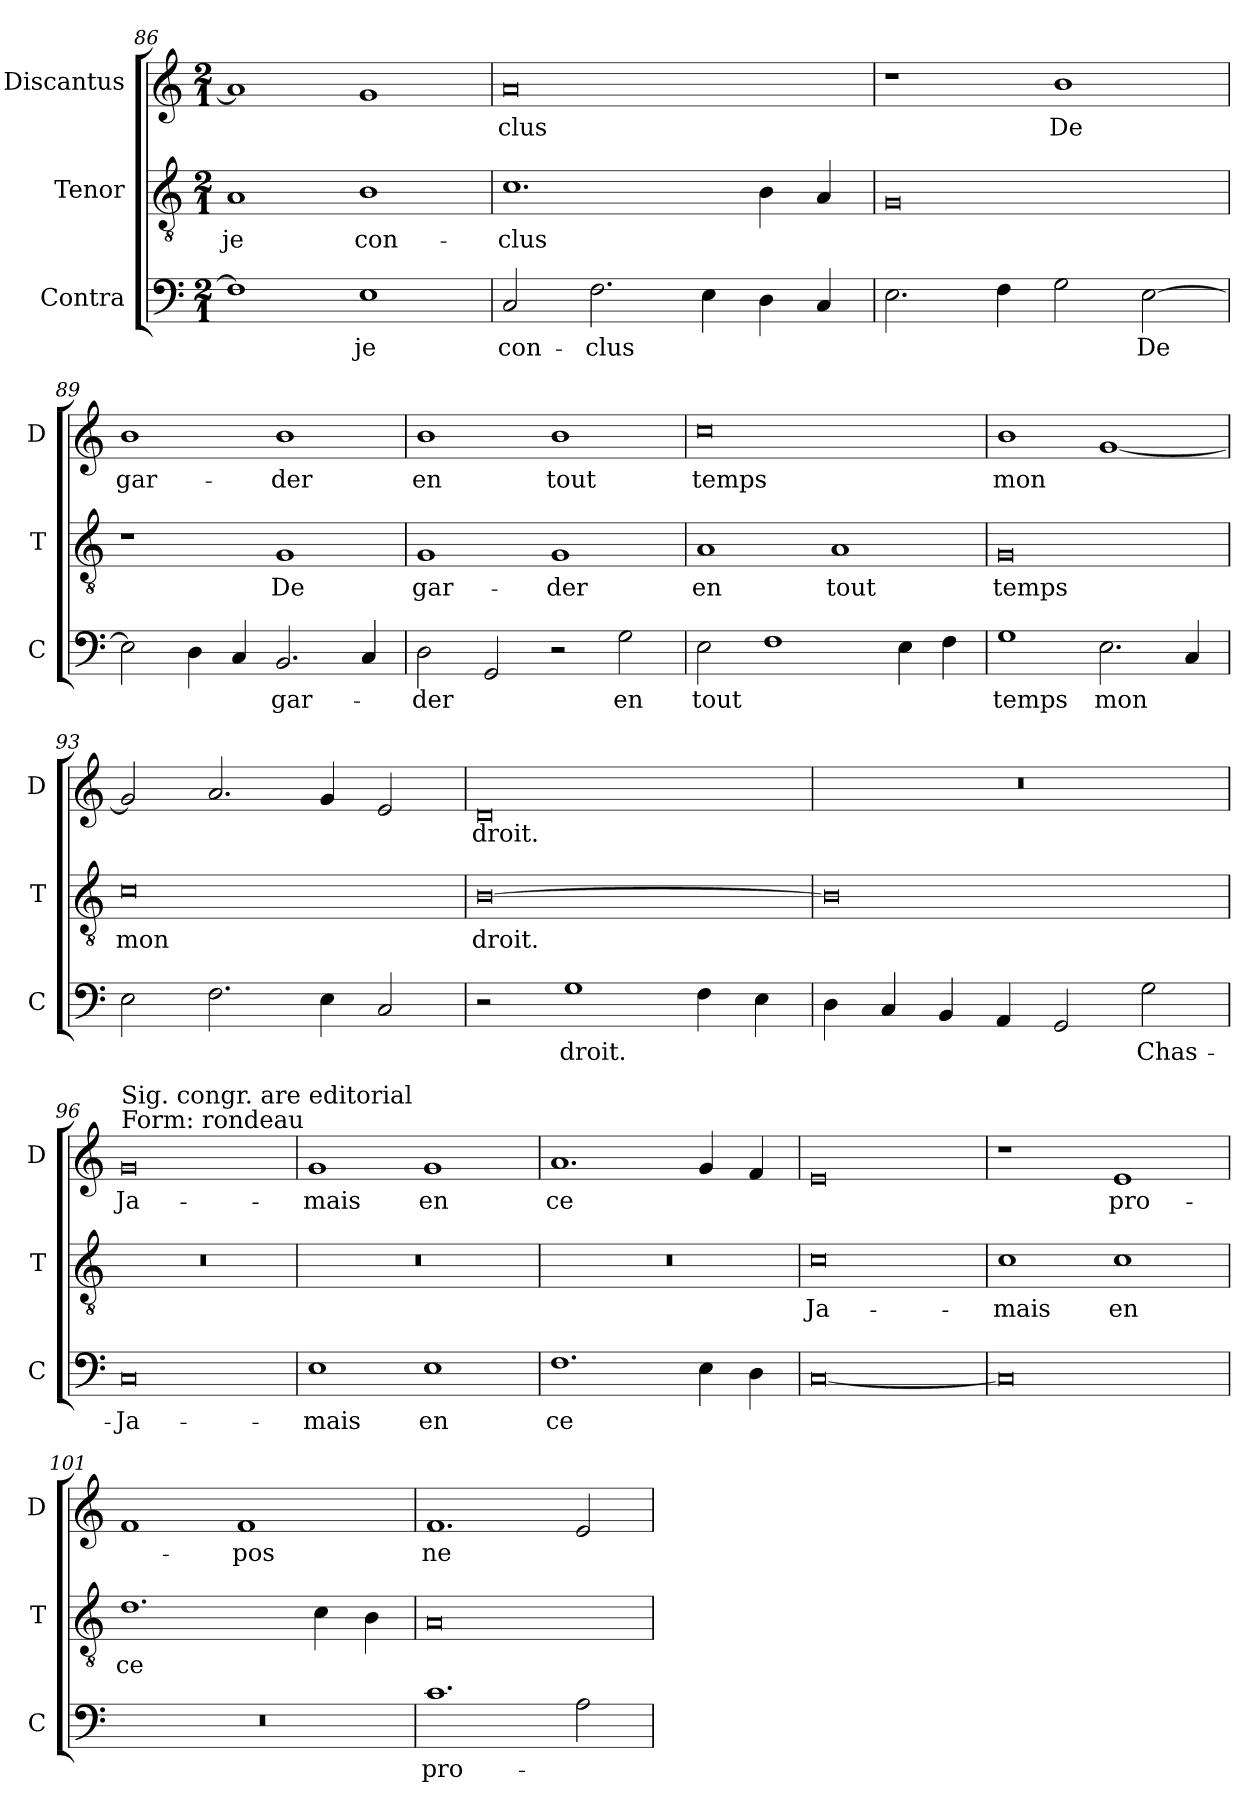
**kern	**text	**kern	**text	**kern	**text
*part3	*part3	*part2	*part2	*part1	*part1
*staff3	*staff3	*staff2	*staff2	*staff1	*staff1
*I"Contra	*	*I"Tenor	*	*I"Discantus	*
*I'C	*	*I'T	*	*I'D	*
*clefF4	*	*clefGv2	*	*clefG2	*
*k[]	*	*k[]	*	*k[]	*
*M2/1	*	*M2/1	*	*M2/1	*
=86	=86	=86	=86	=86	=86
1F]	.	1A	je	1a]	.
1E	je	1B	con-	1g	.
=87	=87	=87	=87	=87	=87
2C	con-	1.c	-clus	0a	-clus
2.F	-clus	.	.	.	.
4E	.	.	.	.	.
4D	.	4B	.	.	.
4C	.	4A	.	.	.
=88	=88	=88	=88	=88	=88
2.E	.	0G	.	1r	.
4F	.	.	.	.	.
2G	.	.	.	1b	De
[2E	De	.	.	.	.
=89	=89	=89	=89	=89	=89
2E]	.	1r	.	1b	gar-
4D	.	.	.	.	.
4C	.	.	.	.	.
2.BB	gar-	1G	De	1b	-der
4C	.	.	.	.	.
=90	=90	=90	=90	=90	=90
2D	-der	1G	gar-	1b	en
2GG	.	.	.	.	.
2r	.	1G	-der	1b	tout
2G	en	.	.	.	.
=91	=91	=91	=91	=91	=91
2E	tout	1A	en	0cc	temps
1F	.	.	.	.	.
.	.	1A	tout	.	.
4E	.	.	.	.	.
4F	.	.	.	.	.
=92	=92	=92	=92	=92	=92
1G	temps	0G	temps	1b	mon
2.E	mon	.	.	[1g	.
4C	.	.	.	.	.
=93	=93	=93	=93	=93	=93
2E	.	0c	mon	2g]	.
2.F	.	.	.	2.a	.
4E	.	.	.	4g	.
2C	.	.	.	2e	.
=94	=94	=94	=94	=94	=94
2r	.	[0B	droit.	0d	droit.
1G	droit.	.	.	.	.
4F	.	.	.	.	.
4E	.	.	.	.	.
=95	=95	=95	=95	=95	=95
4D	.	0B]	.	0r	.
4C	.	.	.	.	.
4BB	.	.	.	.	.
4AA	.	.	.	.	.
2GG	.	.	.	.	.
2G	Chas-	.	.	.	.
=96	=96	=96	=96	=96	=96
!	!	!	!	!LO:TX:a:t=Form&colon; rondeau	!
!	!	!	!	!LO:TX:a:t=Sig. congr. are editorial	!
0C	Ja-	0r	.	0g	Ja-
=97	=97	=97	=97	=97	=97
1E	-mais	0r	.	1g	-mais
1E	en	.	.	1g	en
=98	=98	=98	=98	=98	=98
1.F	ce	0r	.	1.a	ce
4E	.	.	.	4g	.
4D	.	.	.	4f	.
=99	=99	=99	=99	=99	=99
[0C	.	0c	Ja-	0e	.
=100	=100	=100	=100	=100	=100
0C]	.	1c	-mais	1r	.
.	.	1c	en	1e	pro-
=101	=101	=101	=101	=101	=101
0r	.	1.d	ce	1f	.
.	.	.	.	1f	-pos
.	.	4c	.	.	.
.	.	4B	.	.	.
=102	=102	=102	=102	=102	=102
1.c	pro-	0A	.	1.f	ne
2A	.	.	.	2e	.
=	=	=	=	=	=
*-	*-	*-	*-	*-	*-
